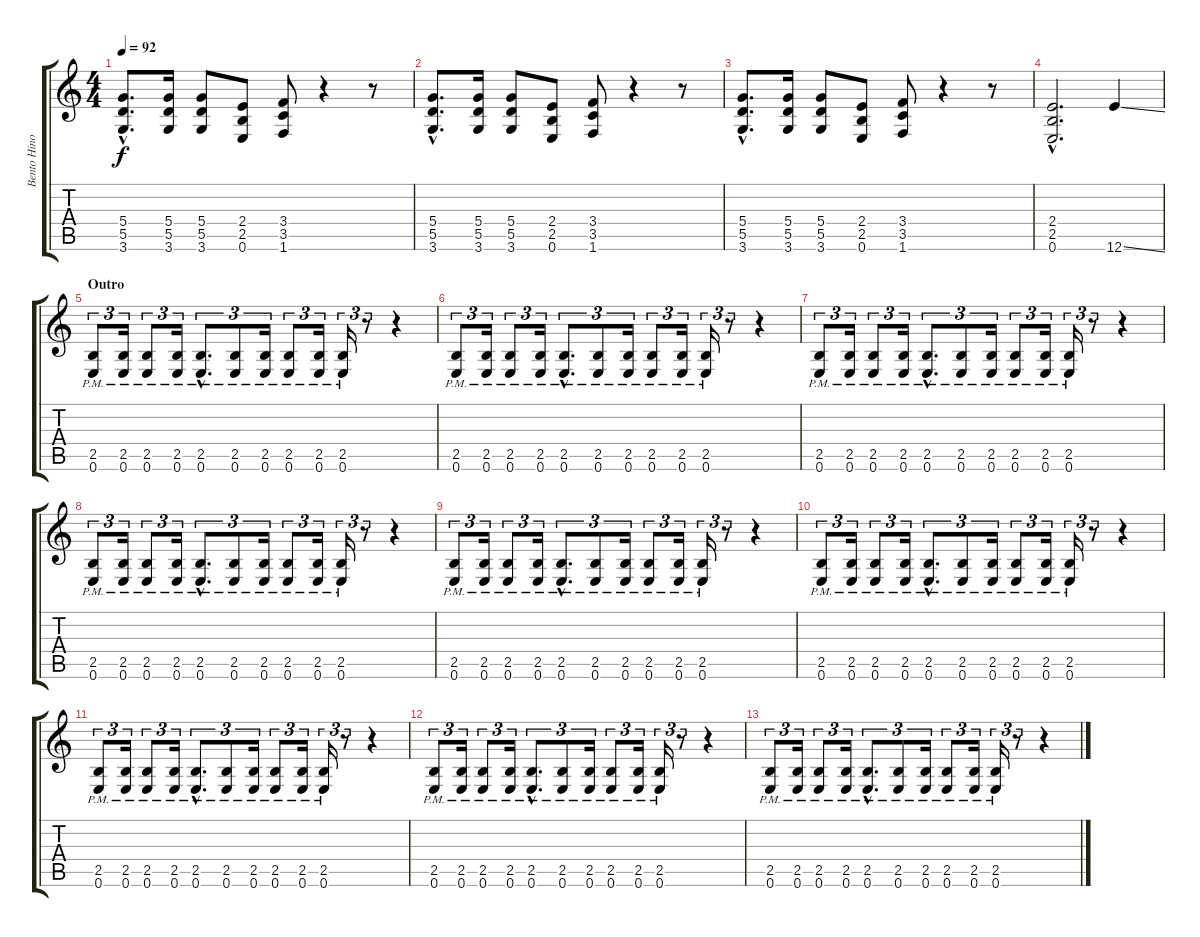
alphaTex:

\track ("Bento Hinoto" "Bento Hino") {instrument distortionguitar}
\staff {score tabs}
\tuning (E4 B3 G3 D3 A2 E2) {hide}
\ts (4 4)
\tempo 92
\clef g2
\ks c
(5.4{hac} 5.5{hac} 3.6{hac}).8{d dy f} (5.4 5.5 3.6).16 (5.4 5.5 3.6).8 (2.4 2.5 0.6).8 (3.4 3.5 1.6).8 r.4 r.8 |
(5.4{hac} 5.5{hac} 3.6{hac}).8{d} (5.4 5.5 3.6).16 (5.4 5.5 3.6).8 (2.4 2.5 0.6).8 (3.4 3.5 1.6).8 r.4 r.8 |
(5.4{hac} 5.5{hac} 3.6{hac}).8{d} (5.4 5.5 3.6).16 (5.4 5.5 3.6).8 (2.4 2.5 0.6).8 (3.4 3.5 1.6).8 r.4 r.8 |
(2.4{hac} 2.5{hac} 0.6{hac}).2{d} 12.6{ss}.4 |
\section ("" "Outro")
(2.5{pm} 0.6{pm}).8{tu (3 2)} (2.5{pm} 0.6{pm}).16{tu (3 2)} (2.5{pm} 0.6{pm}).8{tu (3 2)} (2.5{pm} 0.6{pm}).16{tu (3 2)} (2.5{hac pm} 0.6{hac pm}).8{d tu (3 2)} (2.5{pm} 0.6{pm}).8{tu (3 2)} (2.5{pm} 0.6{pm}).16{tu (3 2)} (2.5{pm} 0.6{pm}).8{tu (3 2)} (2.5{pm} 0.6{pm}).16{tu (3 2)} (2.5{pm} 0.6{pm}).16{tu (3 2)} r.8{tu (3 2)} r.4 |
(2.5{pm} 0.6{pm}).8{tu (3 2)} (2.5{pm} 0.6{pm}).16{tu (3 2)} (2.5{pm} 0.6{pm}).8{tu (3 2)} (2.5{pm} 0.6{pm}).16{tu (3 2)} (2.5{hac pm} 0.6{hac pm}).8{d tu (3 2)} (2.5{pm} 0.6{pm}).8{tu (3 2)} (2.5{pm} 0.6{pm}).16{tu (3 2)} (2.5{pm} 0.6{pm}).8{tu (3 2)} (2.5{pm} 0.6{pm}).16{tu (3 2)} (2.5{pm} 0.6{pm}).16{tu (3 2)} r.8{tu (3 2)} r.4 |
(2.5{pm} 0.6{pm}).8{tu (3 2)} (2.5{pm} 0.6{pm}).16{tu (3 2)} (2.5{pm} 0.6{pm}).8{tu (3 2)} (2.5{pm} 0.6{pm}).16{tu (3 2)} (2.5{hac pm} 0.6{hac pm}).8{d tu (3 2)} (2.5{pm} 0.6{pm}).8{tu (3 2)} (2.5{pm} 0.6{pm}).16{tu (3 2)} (2.5{pm} 0.6{pm}).8{tu (3 2)} (2.5{pm} 0.6{pm}).16{tu (3 2)} (2.5{pm} 0.6{pm}).16{tu (3 2)} r.8{tu (3 2)} r.4 |
(2.5{pm} 0.6{pm}).8{tu (3 2)} (2.5{pm} 0.6{pm}).16{tu (3 2)} (2.5{pm} 0.6{pm}).8{tu (3 2)} (2.5{pm} 0.6{pm}).16{tu (3 2)} (2.5{hac pm} 0.6{hac pm}).8{d tu (3 2)} (2.5{pm} 0.6{pm}).8{tu (3 2)} (2.5{pm} 0.6{pm}).16{tu (3 2)} (2.5{pm} 0.6{pm}).8{tu (3 2)} (2.5{pm} 0.6{pm}).16{tu (3 2)} (2.5{pm} 0.6{pm}).16{tu (3 2)} r.8{tu (3 2)} r.4 |
(2.5{pm} 0.6{pm}).8{tu (3 2)} (2.5{pm} 0.6{pm}).16{tu (3 2)} (2.5{pm} 0.6{pm}).8{tu (3 2)} (2.5{pm} 0.6{pm}).16{tu (3 2)} (2.5{hac pm} 0.6{hac pm}).8{d tu (3 2)} (2.5{pm} 0.6{pm}).8{tu (3 2)} (2.5{pm} 0.6{pm}).16{tu (3 2)} (2.5{pm} 0.6{pm}).8{tu (3 2)} (2.5{pm} 0.6{pm}).16{tu (3 2)} (2.5{pm} 0.6{pm}).16{tu (3 2)} r.8{tu (3 2)} r.4{volume 0} |
(2.5{pm} 0.6{pm}).8{tu (3 2)} (2.5{pm} 0.6{pm}).16{tu (3 2)} (2.5{pm} 0.6{pm}).8{tu (3 2)} (2.5{pm} 0.6{pm}).16{tu (3 2)} (2.5{hac pm} 0.6{hac pm}).8{d tu (3 2)} (2.5{pm} 0.6{pm}).8{tu (3 2)} (2.5{pm} 0.6{pm}).16{tu (3 2)} (2.5{pm} 0.6{pm}).8{tu (3 2)} (2.5{pm} 0.6{pm}).16{tu (3 2)} (2.5{pm} 0.6{pm}).16{tu (3 2)} r.8{tu (3 2)} r.4 |
(2.5{pm} 0.6{pm}).8{tu (3 2)} (2.5{pm} 0.6{pm}).16{tu (3 2)} (2.5{pm} 0.6{pm}).8{tu (3 2)} (2.5{pm} 0.6{pm}).16{tu (3 2)} (2.5{hac pm} 0.6{hac pm}).8{d tu (3 2)} (2.5{pm} 0.6{pm}).8{tu (3 2)} (2.5{pm} 0.6{pm}).16{tu (3 2)} (2.5{pm} 0.6{pm}).8{tu (3 2)} (2.5{pm} 0.6{pm}).16{tu (3 2)} (2.5{pm} 0.6{pm}).16{tu (3 2)} r.8{tu (3 2)} r.4 |
(2.5{pm} 0.6{pm}).8{tu (3 2)} (2.5{pm} 0.6{pm}).16{tu (3 2)} (2.5{pm} 0.6{pm}).8{tu (3 2)} (2.5{pm} 0.6{pm}).16{tu (3 2)} (2.5{hac pm} 0.6{hac pm}).8{d tu (3 2)} (2.5{pm} 0.6{pm}).8{tu (3 2)} (2.5{pm} 0.6{pm}).16{tu (3 2)} (2.5{pm} 0.6{pm}).8{tu (3 2)} (2.5{pm} 0.6{pm}).16{tu (3 2)} (2.5{pm} 0.6{pm}).16{tu (3 2)} r.8{tu (3 2)} r.4 |
(2.5{pm} 0.6{pm}).8{tu (3 2)} (2.5{pm} 0.6{pm}).16{tu (3 2)} (2.5{pm} 0.6{pm}).8{tu (3 2)} (2.5{pm} 0.6{pm}).16{tu (3 2)} (2.5{hac pm} 0.6{hac pm}).8{d tu (3 2)} (2.5{pm} 0.6{pm}).8{tu (3 2)} (2.5{pm} 0.6{pm}).16{tu (3 2)} (2.5{pm} 0.6{pm}).8{tu (3 2)} (2.5{pm} 0.6{pm}).16{tu (3 2)} (2.5{pm} 0.6{pm}).16{tu (3 2)} r.8{tu (3 2)} r.4
